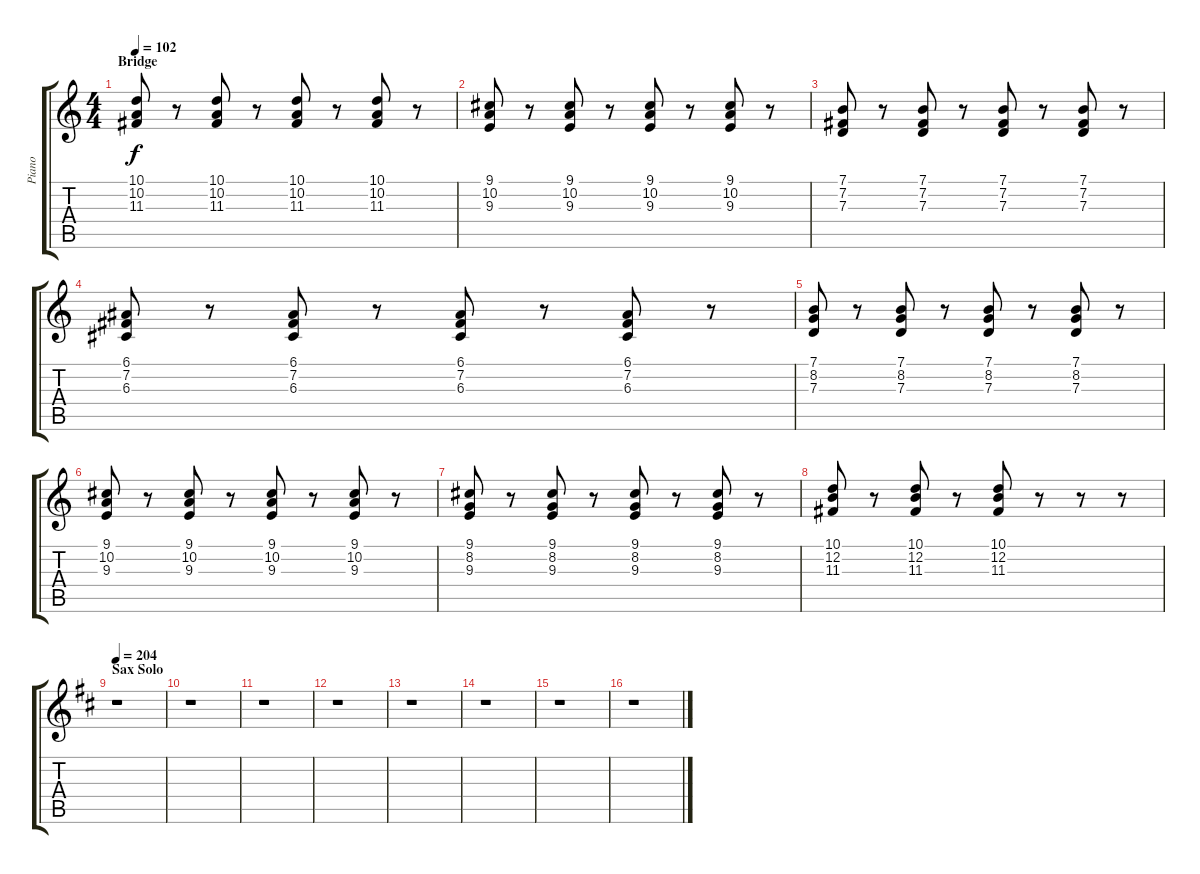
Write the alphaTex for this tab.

\track ("Piano" "Piano") {instrument acousticgrandpiano}
\staff {score tabs}
\tuning (E4 B3 G3 D3 A2 E2) {hide}
\ts (4 4)
\section ("" "Bridge")
\tempo 102
\clef g2
\ks c
(10.1 10.2 11.3).8{dy f} r.8 (10.1 10.2 11.3).8 r.8 (10.1 10.2 11.3).8 r.8 (10.1 10.2 11.3).8 r.8 |
(9.1 10.2 9.3).8 r.8 (9.1 10.2 9.3).8 r.8 (9.1 10.2 9.3).8 r.8 (9.1 10.2 9.3).8 r.8 |
(7.1 7.2 7.3).8 r.8 (7.1 7.2 7.3).8 r.8 (7.1 7.2 7.3).8 r.8 (7.1 7.2 7.3).8 r.8 |
(6.1 7.2 6.3).8 r.8 (6.1 7.2 6.3).8 r.8 (6.1 7.2 6.3).8 r.8 (6.1 7.2 6.3).8 r.8 |
(7.1 8.2 7.3).8 r.8 (7.1 8.2 7.3).8 r.8 (7.1 8.2 7.3).8 r.8 (7.1 8.2 7.3).8 r.8 |
(9.1 10.2 9.3).8 r.8 (9.1 10.2 9.3).8 r.8 (9.1 10.2 9.3).8 r.8 (9.1 10.2 9.3).8 r.8 |
(9.1 8.2 9.3).8 r.8 (9.1 8.2 9.3).8 r.8 (9.1 8.2 9.3).8 r.8 (9.1 8.2 9.3).8 r.8 |
(10.1 12.2 11.3).8 r.8 (10.1 12.2 11.3).8 r.8 (10.1 12.2 11.3).8 r.8 r.8 r.8 |
\section ("" "Sax Solo")
\tempo 204
\ks d
r.1 |
r.1 |
r.1 |
r.1 |
r.1 |
r.1 |
r.1 |
r.1
